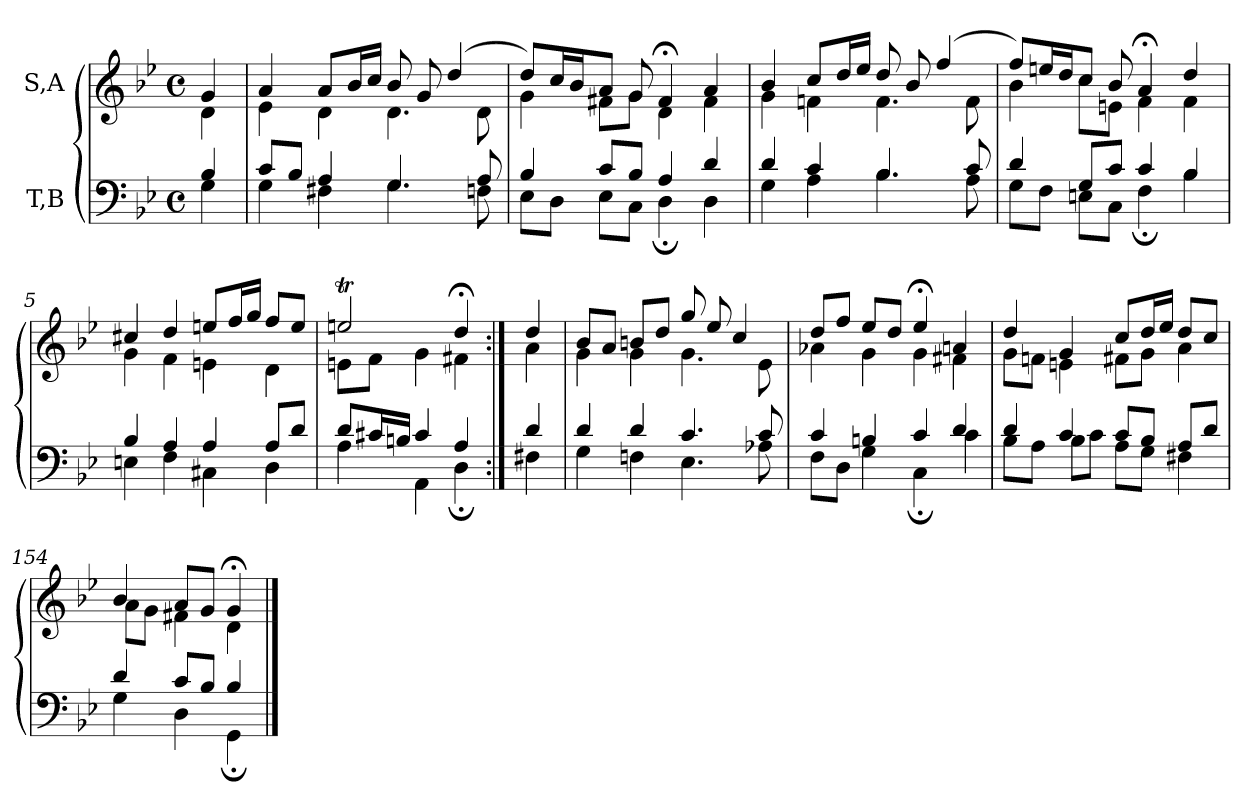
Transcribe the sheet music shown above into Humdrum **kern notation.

**kern	**kern
*part2	*part1
*staff2	*staff1
*I"T,B	*I"S,A
*clefF4	*clefG2
*k[b-e-]	*k[b-e-]
*M4/4	*M4/4
*met(c)	*met(c)
=	=
*^	*^
4B-	4G	4g	4d
=1	=1	=1	=1
8cL	4G	4a	4e-
8B-J	.	.	.
4A	4F#X	8aL	4d
.	.	16b-L	.
.	.	16ccJJ	.
4.G	4.G	8b-	4.d
.	.	8g	.
.	.	(>4dd	.
8A	8Fn	.	8d
=2	=2	=2	=2
4B-	8E-L	8ddL)	4g
.	8DJ	16ccL	.
.	.	16b-J	.
8cL	8E-L	8aJ	8f#XL
8B-J	8CJ	8g	8gJ
4A	4D;	4f#;<	4d
4d	4D	4a	4f#
=3	=3	=3	=3
4d	4G	4b-	4g
4c	4A	8ccL	4fn
.	.	16ddL	.
.	.	16ee-JJ	.
4.B-	4.B-	8dd	4.f
.	.	8b-	.
.	.	(>4ff	.
8c	8A	.	8f
=4	=4	=4	=4
4d	8GL	8ffL)	4b-
.	8FJ	16eenL	.
.	.	16ddJ	.
8GL	8EnL	8ccJ	8ccL
8cJ	8CJ	8b-	8enJ
4c	4F;	4a;<	4f
4B-	4B-	4dd	4f
=5	=5	=5	=5
4B-	4En	4cc#X	4g
4A	4F	4dd	4f
4A	4C#X	8eenL	4en
.	.	16ffL	.
.	.	16ggJJ	.
8AL	4D	8ffL	4d
8dJ	.	8eeJ	.
=149	=149	=149	=149
8dL	4A	2eent	8enL
16c#XL	.	.	8fJ
16BnJJ	.	.	.
4c#	4AA	.	4g
4A	4D;	4dd;<	4f#X
=150:|!	=150:|!	=150:|!	=150:|!
4d	4F#X	4dd	4a
=8	=8	=8	=8
4d	4G	8b-L	4g
.	.	8aJ	.
4d	4Fn	8bnL	4g
.	.	8ddJ	.
4.c	4.E-	8gg	4.g
.	.	8ee-	.
.	.	4cc	.
8c	8A-X	.	8e-
=9	=9	=9	=9
4c	8FL	8ddL	4a-X
.	8DJ	8ffJ	.
4Bn	4G	8ee-L	4g
.	.	8ddJ	.
4c	4C;	4ee-;<	4g
4d	4c	4an	4f#X
=10	=10	=10	=10
4d	8B-L	4dd	8gL
.	8AJ	.	8fnJ
4c	8B-L	4g	4en
.	8cJ	.	.
8cL	8AL	8ccL	8f#XL
8B-J	8GJ	16ddL	8gJ
.	.	16ee-JJ	.
8AL	4F#X	8ddL	4a
8dJ	.	8ccJ	.
=154	=154	=154	=154
4d	4G	4b-	8aL
.	.	.	8gJ
8cL	4D	8aL	4f#X
8B-J	.	8gJ	.
4B-	4GG;	4g;<	4d
*v	*v	*	*
*	*v	*v
==	==
*-	*-
